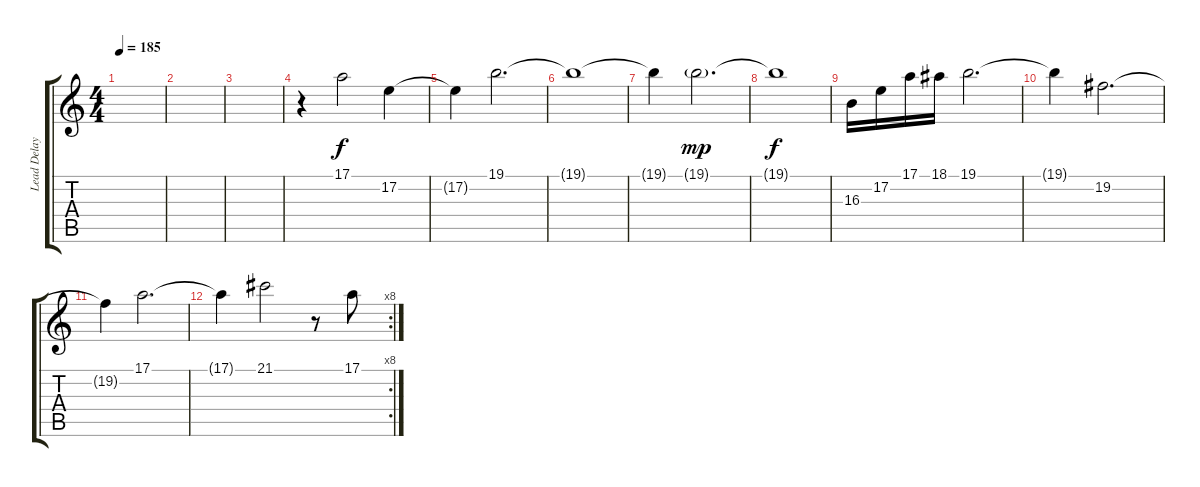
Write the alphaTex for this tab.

\track ("Lead Delay" "Lead Delay") {instrument lead1square}
\staff {score tabs}
\tuning (E4 B3 G3 D3 A2 E2) {hide}
\ts (4 4)
\tempo 185
\clef g2
\ks c
|
|
|
r.4 17.1.2 17.2.4 |
17.2{t}.4 19.1.2{d} |
19.1{t}.1 |
19.1{t}.4 19.1{g}.2{d dy mp} |
19.1{t}.1{dy f} |
16.3.16 17.2.16 17.1.16 18.1.16 19.1.2{d} |
19.1{t}.4 19.2.2{d} |
19.2{t}.4 17.1.2{d} |
\rc 8
17.1{t}.4 21.1.2 r.8 17.1.8
